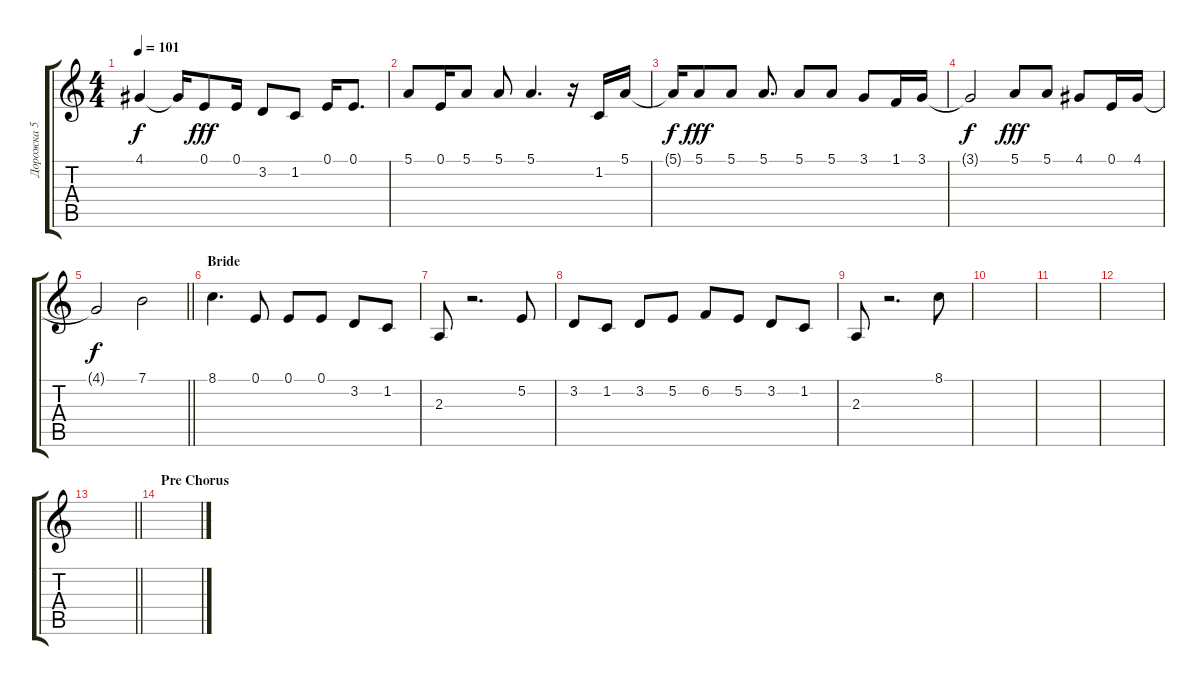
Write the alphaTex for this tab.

\track ("Дорожка 5" "Дорожка 5") {instrument altosax}
\staff {score tabs}
\tuning (E4 B3 G3 D3 A2 E2) {hide}
\ts (4 4)
\tempo 101
\clef g2
\ks c
4.1{t}.4{dy f} 4.1{t}.16 0.1.8{dy fff} 0.1.16 3.2.8 1.2.8 0.1.16 0.1.8{d} |
5.1.8 0.1.16 5.1.8 5.1.8 5.1.4{d} r.16 1.2.16 5.1.16 |
5.1{t}.16{dy f} 5.1.8{dy fff} 5.1.8 5.1.8{d} 5.1.8 5.1.8 3.1.8 1.1.16 3.1.16 |
3.1{t}.2{dy f} 5.1.8{dy fff} 5.1.8 4.1.8 0.1.16 4.1.16 |
\barLineRight lightlight
4.1{t}.2{dy f} 7.1.2 |
\section ("" "Bride")
8.1.4{d} 0.1.8 0.1.8 0.1.8 3.2.8 1.2.8 |
2.3.8 r.2{d} 5.2.8 |
3.2.8 1.2.8 3.2.8 5.2.8 6.2.8 5.2.8 3.2.8 1.2.8 |
2.3.8 r.2{d} 8.1.8 |
|
|
|
\barLineRight lightlight
|
\section ("" "Pre Chorus")
